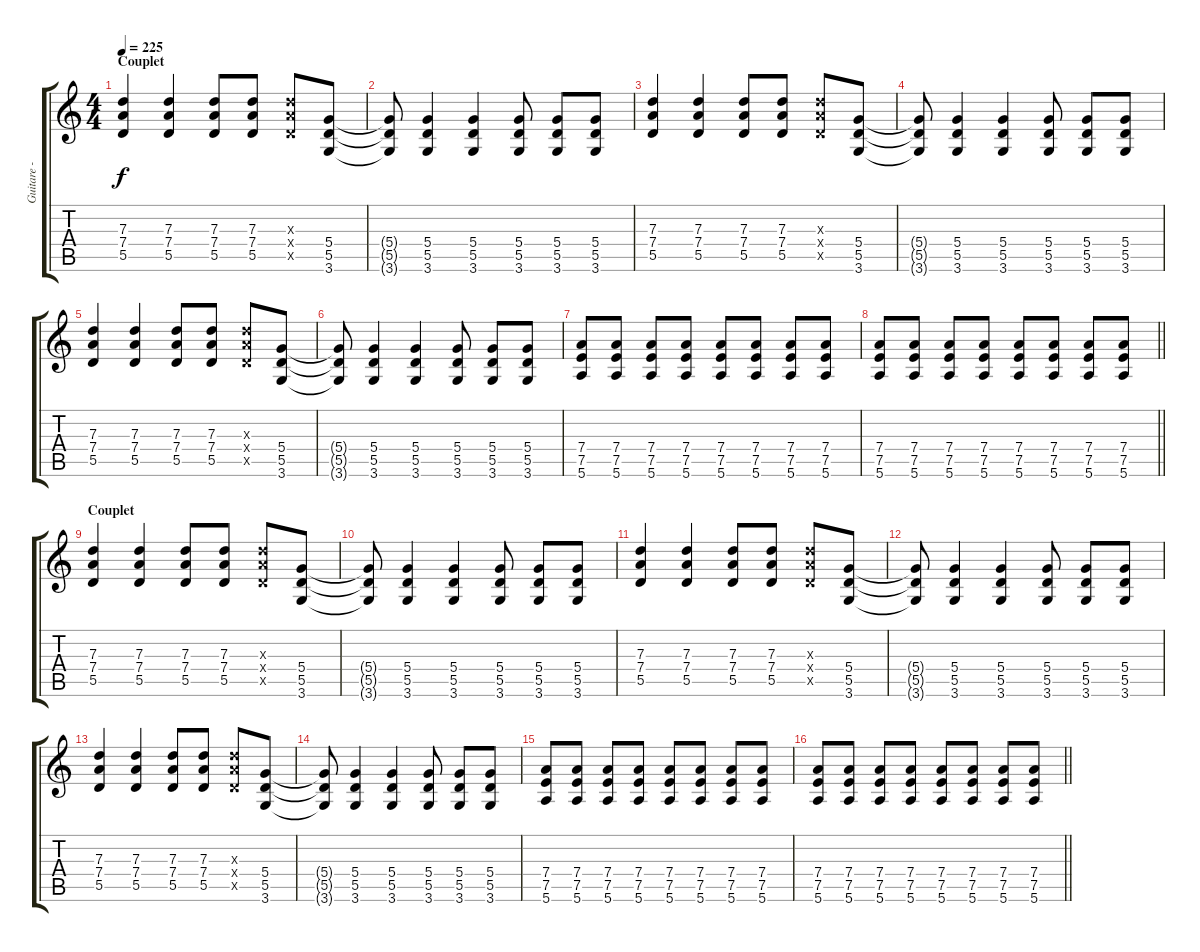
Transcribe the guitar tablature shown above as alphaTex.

\track ("Guitare - Till  - Clean" "Guitare - ") {instrument electricguitarclean}
\staff {score tabs}
\tuning (E4 B3 G3 D3 A2 E2) {hide}
\ts (4 4)
\section ("" "Couplet")
\tempo 225
\clef g2
\ks c
(7.3 7.4 5.5).4{dy f instrument electricguitarclean} (7.3 7.4 5.5).4 (7.3 7.4 5.5).8 (7.3 7.4 5.5).8 (7.3{x} 7.4{x} 5.5{x}).8 (5.4 5.5 3.6).8 |
(5.4{t} 5.5{t} 3.6{t}).8 (5.4 5.5 3.6).4 (5.4 5.5 3.6).4 (5.4 5.5 3.6).8 (5.4 5.5 3.6).8 (5.4 5.5 3.6).8 |
(7.3 7.4 5.5).4 (7.3 7.4 5.5).4 (7.3 7.4 5.5).8 (7.3 7.4 5.5).8 (7.3{x} 7.4{x} 5.5{x}).8 (5.4 5.5 3.6).8 |
(5.4{t} 5.5{t} 3.6{t}).8 (5.4 5.5 3.6).4 (5.4 5.5 3.6).4 (5.4 5.5 3.6).8 (5.4 5.5 3.6).8 (5.4 5.5 3.6).8 |
(7.3 7.4 5.5).4 (7.3 7.4 5.5).4 (7.3 7.4 5.5).8 (7.3 7.4 5.5).8 (7.3{x} 7.4{x} 5.5{x}).8 (5.4 5.5 3.6).8 |
(5.4{t} 5.5{t} 3.6{t}).8 (5.4 5.5 3.6).4 (5.4 5.5 3.6).4 (5.4 5.5 3.6).8 (5.4 5.5 3.6).8 (5.4 5.5 3.6).8 |
(7.4 7.5 5.6).8 (7.4 7.5 5.6).8 (7.4 7.5 5.6).8 (7.4 7.5 5.6).8 (7.4 7.5 5.6).8 (7.4 7.5 5.6).8 (7.4 7.5 5.6).8 (7.4 7.5 5.6).8 |
\barLineRight lightlight
(7.4 7.5 5.6).8 (7.4 7.5 5.6).8 (7.4 7.5 5.6).8 (7.4 7.5 5.6).8 (7.4 7.5 5.6).8 (7.4 7.5 5.6).8 (7.4 7.5 5.6).8 (7.4 7.5 5.6).8 |
\section ("" "Couplet")
(7.3 7.4 5.5).4 (7.3 7.4 5.5).4 (7.3 7.4 5.5).8 (7.3 7.4 5.5).8 (7.3{x} 7.4{x} 5.5{x}).8 (5.4 5.5 3.6).8 |
(5.4{t} 5.5{t} 3.6{t}).8 (5.4 5.5 3.6).4 (5.4 5.5 3.6).4 (5.4 5.5 3.6).8 (5.4 5.5 3.6).8 (5.4 5.5 3.6).8 |
(7.3 7.4 5.5).4 (7.3 7.4 5.5).4 (7.3 7.4 5.5).8 (7.3 7.4 5.5).8 (7.3{x} 7.4{x} 5.5{x}).8 (5.4 5.5 3.6).8 |
(5.4{t} 5.5{t} 3.6{t}).8 (5.4 5.5 3.6).4 (5.4 5.5 3.6).4 (5.4 5.5 3.6).8 (5.4 5.5 3.6).8 (5.4 5.5 3.6).8 |
(7.3 7.4 5.5).4 (7.3 7.4 5.5).4 (7.3 7.4 5.5).8 (7.3 7.4 5.5).8 (7.3{x} 7.4{x} 5.5{x}).8 (5.4 5.5 3.6).8 |
(5.4{t} 5.5{t} 3.6{t}).8 (5.4 5.5 3.6).4 (5.4 5.5 3.6).4 (5.4 5.5 3.6).8 (5.4 5.5 3.6).8 (5.4 5.5 3.6).8 |
(7.4 7.5 5.6).8 (7.4 7.5 5.6).8 (7.4 7.5 5.6).8 (7.4 7.5 5.6).8 (7.4 7.5 5.6).8 (7.4 7.5 5.6).8 (7.4 7.5 5.6).8 (7.4 7.5 5.6).8 |
\barLineRight lightlight
(7.4 7.5 5.6).8 (7.4 7.5 5.6).8 (7.4 7.5 5.6).8 (7.4 7.5 5.6).8 (7.4 7.5 5.6).8 (7.4 7.5 5.6).8 (7.4 7.5 5.6).8 (7.4 7.5 5.6).8
